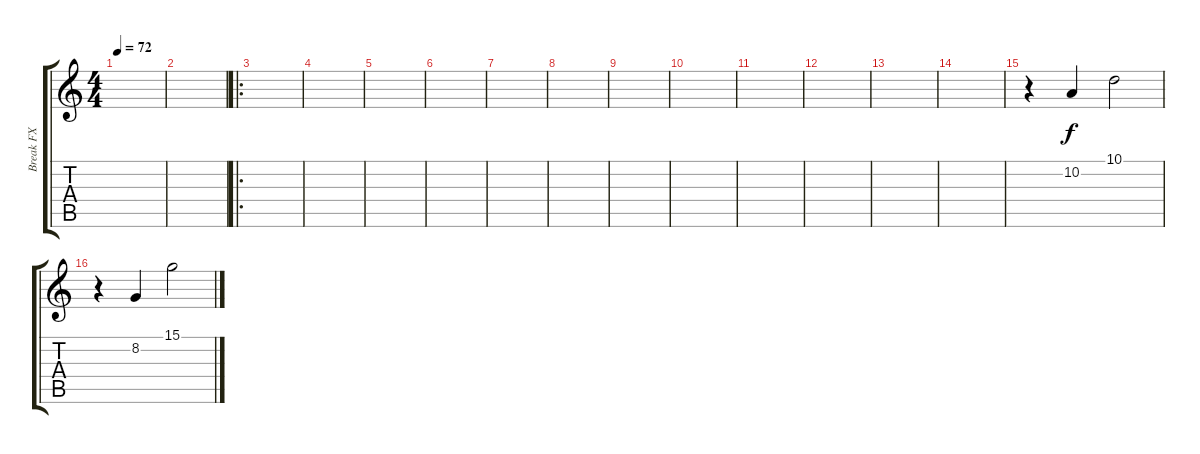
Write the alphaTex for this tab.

\track ("Break FX" "Break FX") {instrument fx5brightness}
\staff {score tabs}
\tuning (E4 B3 G3 D3 A2 E2) {hide}
\ts (4 4)
\tempo 72
\clef g2
\ks c
|
|
\ro
|
|
|
|
|
|
|
|
|
|
|
|
r.4 10.2.4 10.1.2 |
r.4 8.2.4 15.1.2
